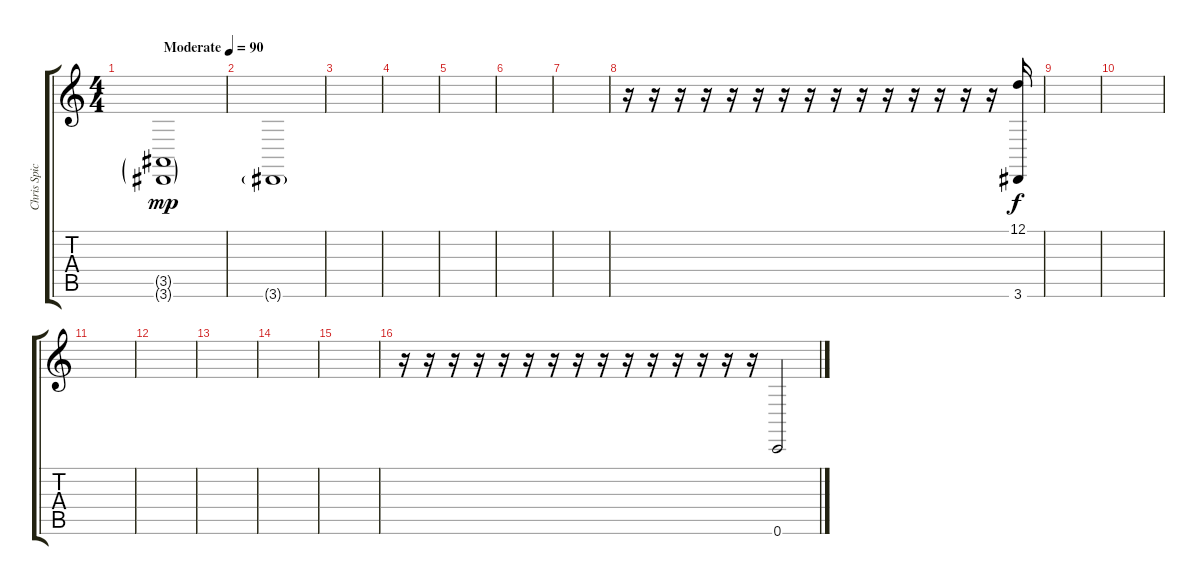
\track ("Chris Spicuzza" "Chris Spic") {instrument stringensemble1}
\staff {score tabs}
\tuning (D4 A3 F3 C3 G2 C2) {hide}
\ts (4 4)
\tempo (90 "Moderate")
\clef g2
\ks c
(3.5{g} 3.6{g}).1{dy mp instrument stringensemble1} |
3.6{g}.1 |
|
|
|
|
|
r.16 r.16 r.16 r.16 r.16 r.16 r.16 r.16 r.16 r.16 r.16 r.16 r.16 r.16 r.16 (12.1 3.6).16{dy f instrument tubularbells} |
|
|
|
|
|
|
|
r.16{instrument stringensemble1} r.16 r.16 r.16 r.16 r.16 r.16 r.16 r.16 r.16 r.16 r.16 r.16 r.16 r.16 0.6.2
